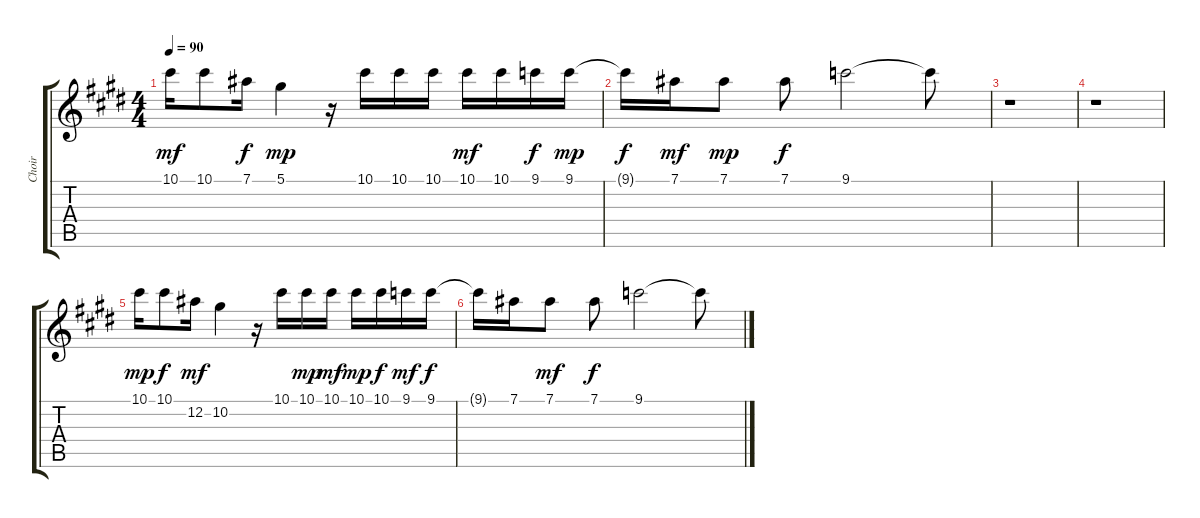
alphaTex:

\track ("Choir" "Choir") {instrument acousticguitarsteel}
\staff {score tabs}
\tuning (Eb4 Bb3 Gb3 Db3 Ab2 Eb2) {hide}
\ts (4 4)
\tempo 90
\clef g2
\ks e
10.1.16{dy mf} 10.1.8 7.1.16{dy f} 5.1.4{dy mp} r.16 10.1.16 10.1.16 10.1.16 10.1.16{dy mf} 10.1.16 9.1.16{dy f} 9.1.16{dy mp} |
9.1{t}.16{dy f} 7.1.16{dy mf} 7.1.8{dy mp} 7.1.8{dy f} 9.1.2 9.1{t}.8 |
r.1 |
r.1 |
10.1.16{dy mp} 10.1.8{dy f} 12.2.16{dy mf} 10.2.4 r.16 10.1.16 10.1.16{dy mp} 10.1.16{dy mf} 10.1.16{dy mp} 10.1.16{dy f} 9.1.16{dy mf} 9.1.16{dy f} |
9.1{t}.16 7.1.16 7.1.8{dy mf} 7.1.8{dy f} 9.1.2 9.1{t}.8
